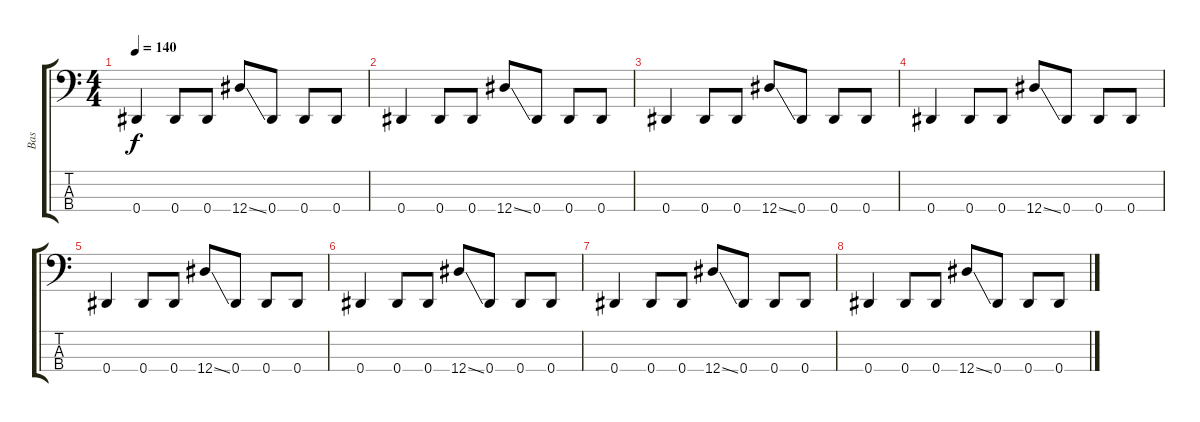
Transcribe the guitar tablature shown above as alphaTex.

\track ("Bas" "Bas") {instrument fretlessbass}
\staff {score tabs}
\tuning (Gb2 Db2 Ab1 Eb1) {hide}
\ts (4 4)
\tempo 140
\clef f4
\ks c
0.4.4{dy f instrument fretlessbass} 0.4.8 0.4.8 12.4{ss}.8 0.4.8 0.4.8 0.4.8 |
0.4.4 0.4.8 0.4.8 12.4{ss}.8 0.4.8 0.4.8 0.4.8 |
0.4.4 0.4.8 0.4.8 12.4{ss}.8 0.4.8 0.4.8 0.4.8 |
0.4.4 0.4.8 0.4.8 12.4{ss}.8 0.4.8 0.4.8 0.4.8 |
0.4.4 0.4.8 0.4.8 12.4{ss}.8 0.4.8 0.4.8 0.4.8 |
0.4.4 0.4.8 0.4.8 12.4{ss}.8 0.4.8 0.4.8 0.4.8 |
0.4.4 0.4.8 0.4.8 12.4{ss}.8 0.4.8 0.4.8 0.4.8 |
0.4.4 0.4.8 0.4.8 12.4{ss}.8 0.4.8 0.4.8 0.4.8
